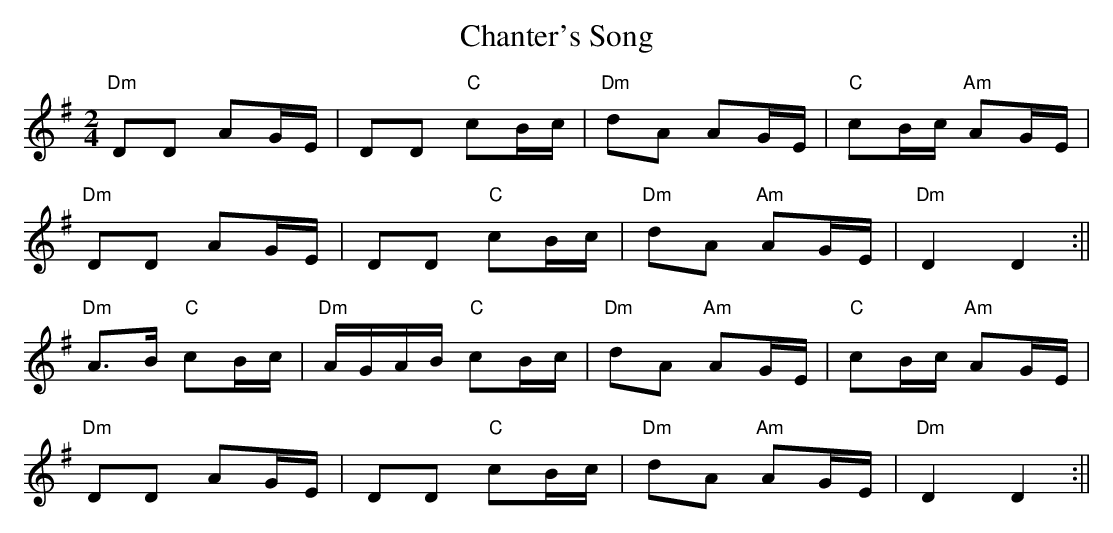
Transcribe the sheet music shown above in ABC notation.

X:1
T:Chanter's Song
M:2/4
L:1/8
K:Dmix
"Dm"DD AG/2E/2|DD "C"cB/2c/2|"Dm"dA AG/2E/2|"C"cB/2c/2 "Am"AG/2E/2|
"Dm"DD AG/2E/2|DD "C"cB/2c/2|"Dm"dA "Am"AG/2E/2|"Dm"D2 D2:||
"Dm"A>B "C"cB/2c/2|"Dm"A/2G/2A/2B/2 "C"cB/2c/2|"Dm"dA "Am"AG/2E/2|"C"cB/2c/2 "Am"AG/2E/2|
"Dm"DD AG/2E/2|DD "C"cB/2c/2|"Dm"dA "Am"AG/2E/2|"Dm"D2 D2:||
